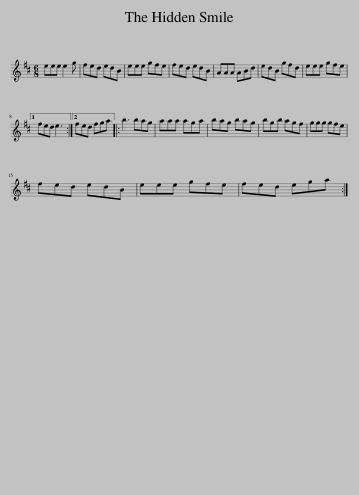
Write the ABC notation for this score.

X:1
L:1/8
M:6/8
I:linebreak $
K:D
V:1 treble
V:1
 eee e2 g | fed edB | eee gfe | fed edB | AAA ABd | %5
 edB gfd | eee gfe |1$ fed e3 :|2 fed fga |: b3 bag | %10
 aaa aga | bag bag | bgb agf | ggg gfe |$ fed edB | %15
 eee gfe | fed ega :| %17
